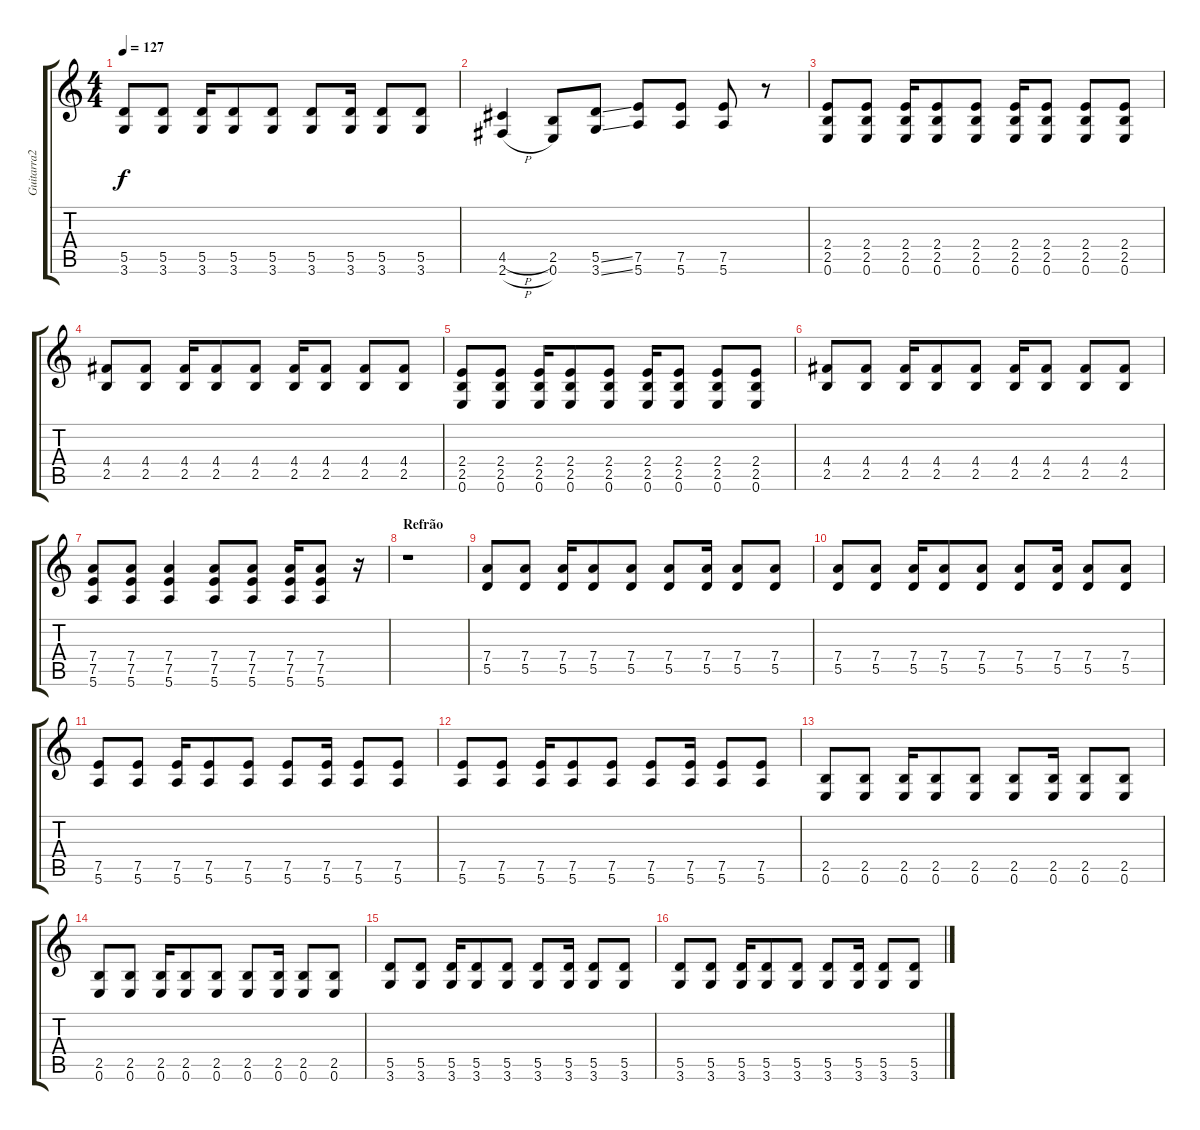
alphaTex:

\track ("Guitarra2" "Guitarra2") {instrument acousticguitarsteel}
\staff {score tabs}
\tuning (E4 B3 G3 D3 A2 E2) {hide}
\ts (4 4)
\tempo 127
\clef g2
\ks c
(5.5 3.6).8{dy f} (5.5 3.6).8 (5.5 3.6).16 (5.5 3.6).8 (5.5 3.6).8 (5.5 3.6).8 (5.5 3.6).16 (5.5 3.6).8 (5.5 3.6).8 |
(4.5{h} 2.6{h}).4 (2.5 0.6).8 (5.5{ss} 3.6{ss}).8 (7.5 5.6).8 (7.5 5.6).8 (7.5 5.6).8 r.8 |
(2.4 2.5 0.6).8 (2.4 2.5 0.6).8 (2.4 2.5 0.6).16 (2.4 2.5 0.6).8 (2.4 2.5 0.6).8 (2.4 2.5 0.6).16 (2.4 2.5 0.6).8 (2.4 2.5 0.6).8 (2.4 2.5 0.6).8 |
(4.4 2.5).8 (4.4 2.5).8 (4.4 2.5).16 (4.4 2.5).8 (4.4 2.5).8 (4.4 2.5).16 (4.4 2.5).8 (4.4 2.5).8 (4.4 2.5).8 |
(2.4 2.5 0.6).8 (2.4 2.5 0.6).8 (2.4 2.5 0.6).16 (2.4 2.5 0.6).8 (2.4 2.5 0.6).8 (2.4 2.5 0.6).16 (2.4 2.5 0.6).8 (2.4 2.5 0.6).8 (2.4 2.5 0.6).8 |
(4.4 2.5).8 (4.4 2.5).8 (4.4 2.5).16 (4.4 2.5).8 (4.4 2.5).8 (4.4 2.5).16 (4.4 2.5).8 (4.4 2.5).8 (4.4 2.5).8 |
(7.4 7.5 5.6).8 (7.4 7.5 5.6).8 (7.4 7.5 5.6).4 (7.4 7.5 5.6).8 (7.4 7.5 5.6).8 (7.4 7.5 5.6).16 (7.4 7.5 5.6).8 r.16 |
\section ("" "Refrão")
r.1 |
(7.4 5.5).8 (7.4 5.5).8 (7.4 5.5).16 (7.4 5.5).8 (7.4 5.5).8 (7.4 5.5).8 (7.4 5.5).16 (7.4 5.5).8 (7.4 5.5).8 |
(7.4 5.5).8 (7.4 5.5).8 (7.4 5.5).16 (7.4 5.5).8 (7.4 5.5).8 (7.4 5.5).8 (7.4 5.5).16 (7.4 5.5).8 (7.4 5.5).8 |
(7.5 5.6).8 (7.5 5.6).8 (7.5 5.6).16 (7.5 5.6).8 (7.5 5.6).8 (7.5 5.6).8 (7.5 5.6).16 (7.5 5.6).8 (7.5 5.6).8 |
(7.5 5.6).8 (7.5 5.6).8 (7.5 5.6).16 (7.5 5.6).8 (7.5 5.6).8 (7.5 5.6).8 (7.5 5.6).16 (7.5 5.6).8 (7.5 5.6).8 |
(2.5 0.6).8 (2.5 0.6).8 (2.5 0.6).16 (2.5 0.6).8 (2.5 0.6).8 (2.5 0.6).8 (2.5 0.6).16 (2.5 0.6).8 (2.5 0.6).8 |
(2.5 0.6).8 (2.5 0.6).8 (2.5 0.6).16 (2.5 0.6).8 (2.5 0.6).8 (2.5 0.6).8 (2.5 0.6).16 (2.5 0.6).8 (2.5 0.6).8 |
(5.5 3.6).8 (5.5 3.6).8 (5.5 3.6).16 (5.5 3.6).8 (5.5 3.6).8 (5.5 3.6).8 (5.5 3.6).16 (5.5 3.6).8 (5.5 3.6).8 |
(5.5 3.6).8 (5.5 3.6).8 (5.5 3.6).16 (5.5 3.6).8 (5.5 3.6).8 (5.5 3.6).8 (5.5 3.6).16 (5.5 3.6).8 (5.5 3.6).8
